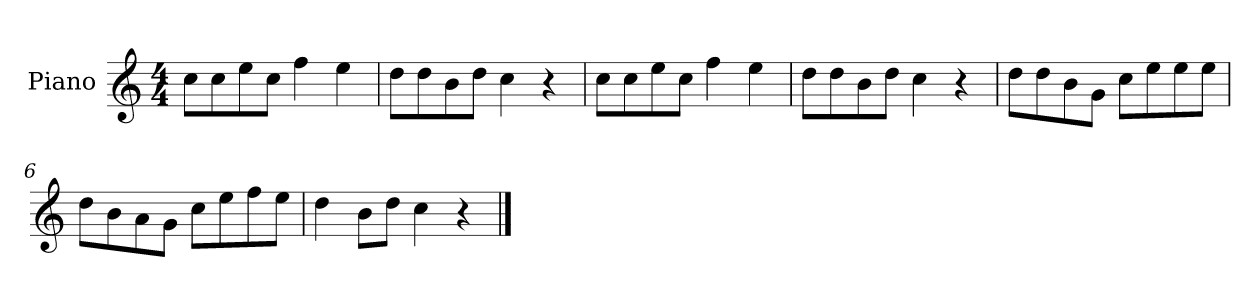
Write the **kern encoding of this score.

**kern
*part1
*staff1
*I"Piano
*I'P-no
*clefG2
*k[]
*M4/4
*MM90
=1
8cc\L
8cc\
8ee\
8cc\J
4ff\
4ee\
=2
8dd\L
8dd\
8b\
8dd\J
4cc\
4r
=3
8cc\L
8cc\
8ee\
8cc\J
4ff\
4ee\
=4
8dd\L
8dd\
8b\
8dd\J
4cc\
4r
=5
8dd\L
8dd\
8b\
8g\J
8cc\L
8ee\
8ee\
8ee\J
=6
8dd\L
8b\
8a\
8g\J
8cc\L
8ee\
8ff\
8ee\J
!!LO:LB:g=z
=7
4dd\
8b\L
8dd\J
4cc\
4r
==
*-
